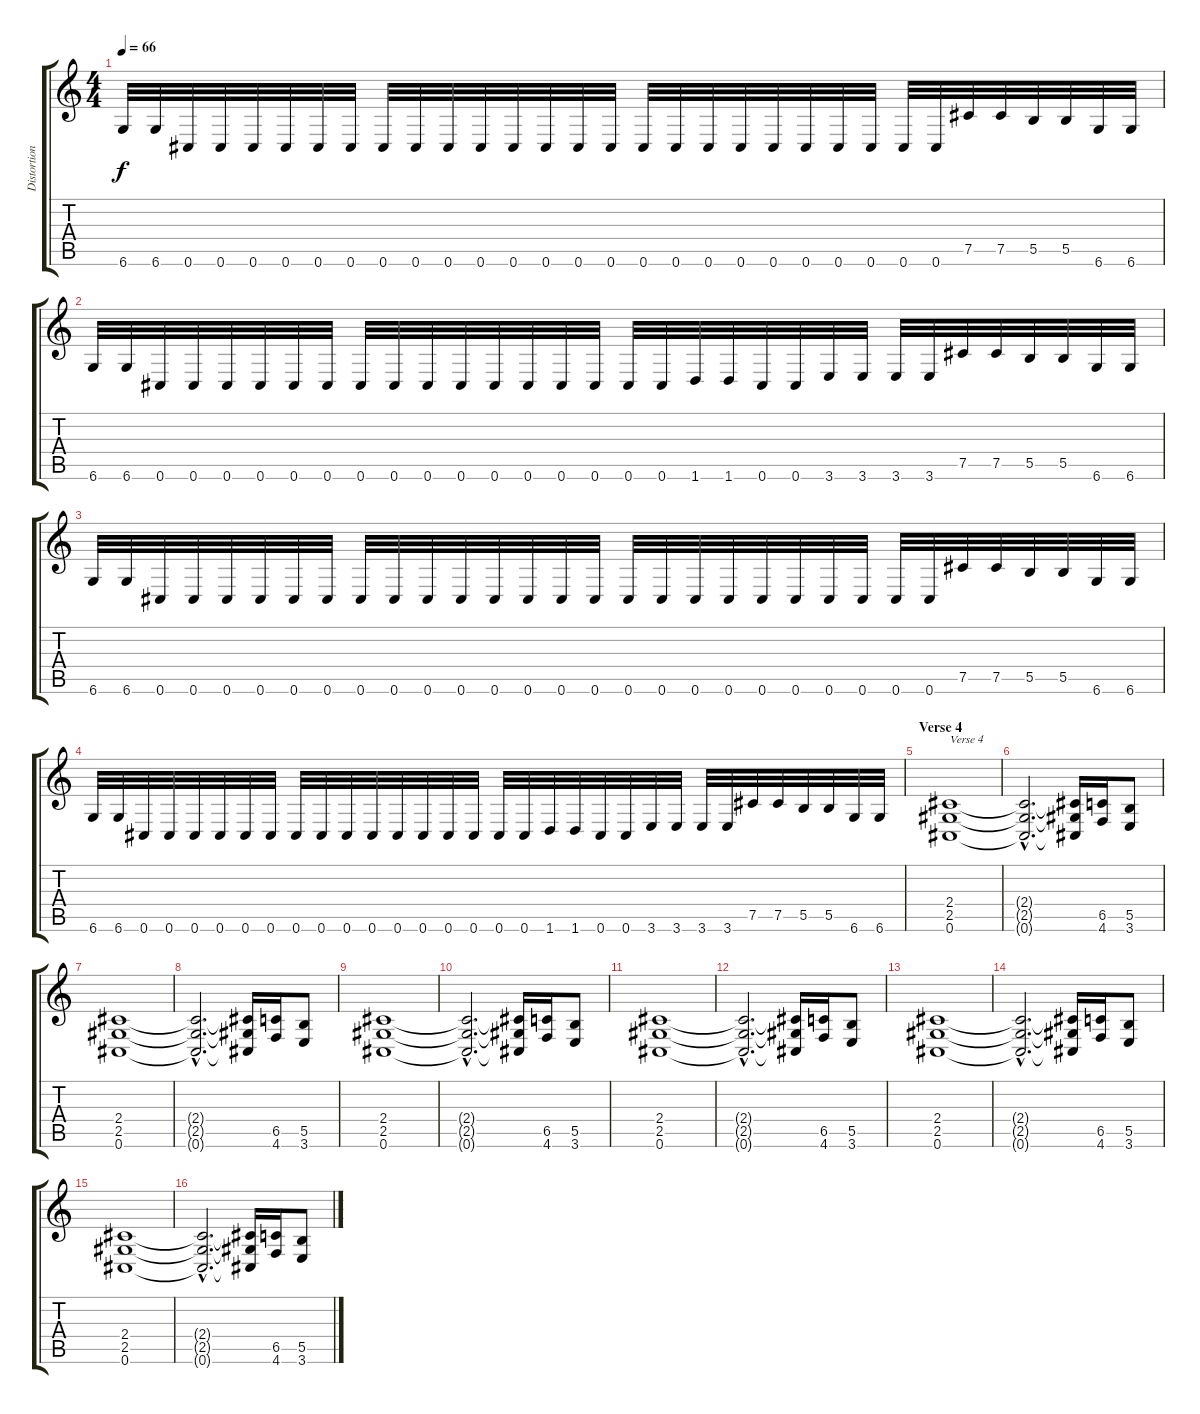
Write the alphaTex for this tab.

\track ("Distortion guitar 2" "Distortion") {instrument distortionguitar}
\staff {score tabs}
\tuning (Db4 Ab3 E3 B2 Gb2 Db2) {hide}
\ts (4 4)
\tempo 66
\clef g2
\ks c
6.6.32{dy f} 6.6.32 0.6.32 0.6.32 0.6.32 0.6.32 0.6.32 0.6.32 0.6.32 0.6.32 0.6.32 0.6.32 0.6.32 0.6.32 0.6.32 0.6.32 0.6.32 0.6.32 0.6.32 0.6.32 0.6.32 0.6.32 0.6.32 0.6.32 0.6.32 0.6.32 7.5.32 7.5.32 5.5.32 5.5.32 6.6.32 6.6.32 |
6.6.32 6.6.32 0.6.32 0.6.32 0.6.32 0.6.32 0.6.32 0.6.32 0.6.32 0.6.32 0.6.32 0.6.32 0.6.32 0.6.32 0.6.32 0.6.32 0.6.32 0.6.32 1.6.32 1.6.32 0.6.32 0.6.32 3.6.32 3.6.32 3.6.32 3.6.32 7.5.32 7.5.32 5.5.32 5.5.32 6.6.32 6.6.32 |
6.6.32 6.6.32 0.6.32 0.6.32 0.6.32 0.6.32 0.6.32 0.6.32 0.6.32 0.6.32 0.6.32 0.6.32 0.6.32 0.6.32 0.6.32 0.6.32 0.6.32 0.6.32 0.6.32 0.6.32 0.6.32 0.6.32 0.6.32 0.6.32 0.6.32 0.6.32 7.5.32 7.5.32 5.5.32 5.5.32 6.6.32 6.6.32 |
6.6.32 6.6.32 0.6.32 0.6.32 0.6.32 0.6.32 0.6.32 0.6.32 0.6.32 0.6.32 0.6.32 0.6.32 0.6.32 0.6.32 0.6.32 0.6.32 0.6.32 0.6.32 1.6.32 1.6.32 0.6.32 0.6.32 3.6.32 3.6.32 3.6.32 3.6.32 7.5.32 7.5.32 5.5.32 5.5.32 6.6.32 6.6.32 |
\section ("" "Verse 4")
(2.4 2.5 0.6).1{txt "Verse 4"} |
(2.4{hac t} 2.5{hac t} 0.6{hac t}).2{d} (2.4{t} 2.5{t} 0.6{t}).16 (6.5 4.6).16 (5.5 3.6).8 |
(2.4 2.5 0.6).1 |
(2.4{hac t} 2.5{hac t} 0.6{hac t}).2{d} (2.4{t} 2.5{t} 0.6{t}).16 (6.5 4.6).16 (5.5 3.6).8 |
(2.4 2.5 0.6).1 |
(2.4{hac t} 2.5{hac t} 0.6{hac t}).2{d} (2.4{t} 2.5{t} 0.6{t}).16 (6.5 4.6).16 (5.5 3.6).8 |
(2.4 2.5 0.6).1 |
(2.4{hac t} 2.5{hac t} 0.6{hac t}).2{d} (2.4{t} 2.5{t} 0.6{t}).16 (6.5 4.6).16 (5.5 3.6).8 |
(2.4 2.5 0.6).1 |
(2.4{hac t} 2.5{hac t} 0.6{hac t}).2{d} (2.4{t} 2.5{t} 0.6{t}).16 (6.5 4.6).16 (5.5 3.6).8 |
(2.4 2.5 0.6).1 |
(2.4{hac t} 2.5{hac t} 0.6{hac t}).2{d} (2.4{t} 2.5{t} 0.6{t}).16 (6.5 4.6).16 (5.5 3.6).8
